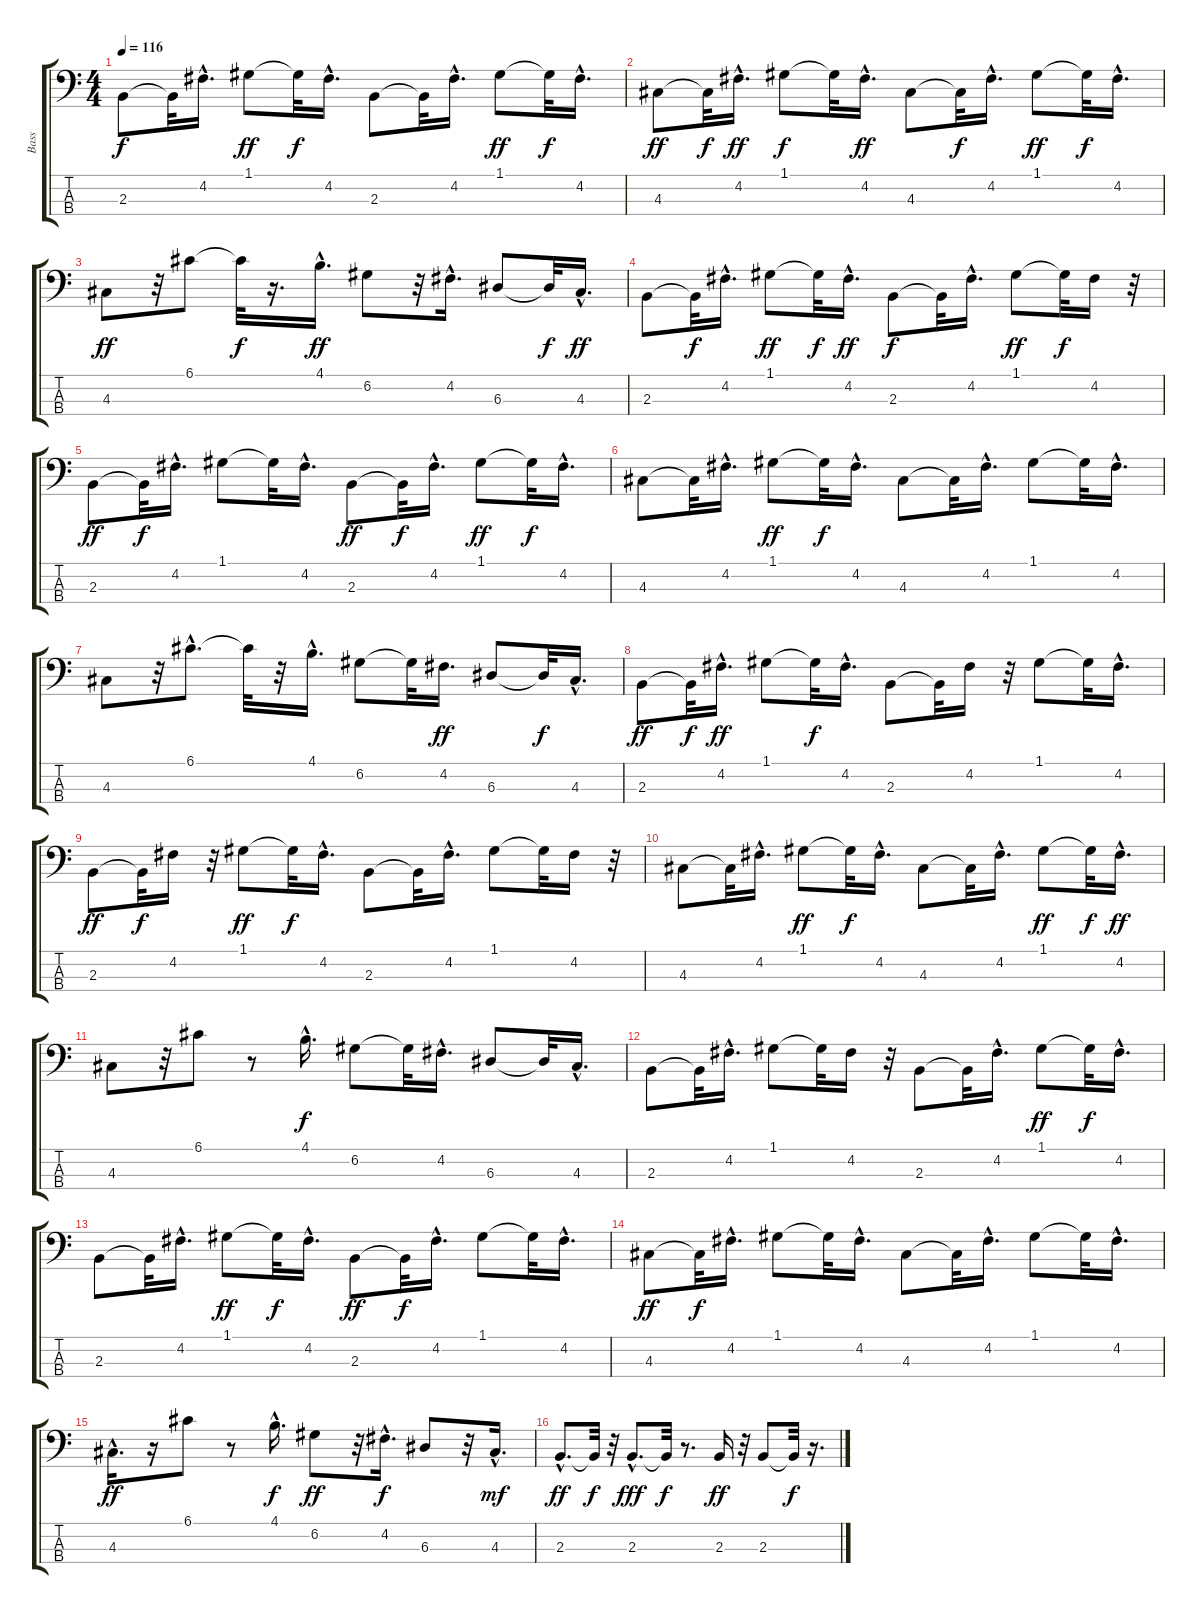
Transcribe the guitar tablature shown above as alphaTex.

\track ("Bass" "Bass") {instrument fretlessbass}
\staff {score tabs}
\tuning (G2 D2 A1 E1) {hide}
\ts (4 4)
\tempo 116
\clef f4
\ks c
2.3.8{dy f} 2.3{t}.32 4.2{hac}.16{d} 1.1.8{dy ff} 1.1{t}.32{dy f} 4.2{hac}.16{d} 2.3.8 2.3{t}.32 4.2{hac}.16{d} 1.1.8{dy ff} 1.1{t}.32{dy f} 4.2{hac}.16{d} |
4.3.8{dy ff} 4.3{t}.32{dy f} 4.2{hac}.16{d dy ff} 1.1.8{dy f} 1.1{t}.32 4.2{hac}.16{d dy ff} 4.3.8 4.3{t}.32{dy f} 4.2{hac}.16{d} 1.1.8{dy ff} 1.1{t}.32{dy f} 4.2{hac}.16{d} |
4.3.8{dy ff} r.32 6.1.8 6.1{t}.32{dy f} r.16{d} 4.1{hac}.16{d dy ff} 6.2.8 r.32 4.2{hac}.16{d} 6.3.8 6.3{t}.32{dy f} 4.3{hac}.16{d dy ff} |
2.3.8 2.3{t}.32{dy f} 4.2{hac}.16{d} 1.1.8{dy ff} 1.1{t}.32{dy f} 4.2{hac}.16{d dy ff} 2.3.8{dy f} 2.3{t}.32 4.2{hac}.16{d} 1.1.8{dy ff} 1.1{t}.32{dy f} 4.2.16 r.32 |
2.3.8{dy ff} 2.3{t}.32{dy f} 4.2{hac}.16{d} 1.1.8 1.1{t}.32 4.2{hac}.16{d} 2.3.8{dy ff} 2.3{t}.32{dy f} 4.2{hac}.16{d} 1.1.8{dy ff} 1.1{t}.32{dy f} 4.2{hac}.16{d} |
4.3.8 4.3{t}.32 4.2{hac}.16{d} 1.1.8{dy ff} 1.1{t}.32{dy f} 4.2{hac}.16{d} 4.3.8 4.3{t}.32 4.2{hac}.16{d} 1.1.8 1.1{t}.32 4.2{hac}.16{d} |
4.3.8 r.32 6.1{hac}.8{d} 6.1{t}.32 r.32 4.1{hac}.16{d} 6.2.8 6.2{t}.32 4.2.16{d dy ff} 6.3.8 6.3{t}.32{dy f} 4.3{hac}.16{d} |
2.3.8{dy ff} 2.3{t}.32{dy f} 4.2{hac}.16{d dy ff} 1.1.8 1.1{t}.32{dy f} 4.2{hac}.16{d} 2.3.8 2.3{t}.32 4.2.16 r.32 1.1.8 1.1{t}.32 4.2{hac}.16{d} |
2.3.8{dy ff} 2.3{t}.32{dy f} 4.2.16 r.32 1.1.8{dy ff} 1.1{t}.32{dy f} 4.2{hac}.16{d} 2.3.8 2.3{t}.32 4.2{hac}.16{d} 1.1.8 1.1{t}.32 4.2.16 r.32 |
4.3.8 4.3{t}.32 4.2{hac}.16{d} 1.1.8{dy ff} 1.1{t}.32{dy f} 4.2{hac}.16{d} 4.3.8 4.3{t}.32 4.2{hac}.16{d} 1.1.8{dy ff} 1.1{t}.32{dy f} 4.2{hac}.16{d dy ff} |
4.3.8 r.32 6.1.8 r.8 4.1{hac}.16{d dy f} 6.2.8 6.2{t}.32 4.2{hac}.16{d} 6.3.8 6.3{t}.32 4.3{hac}.16{d} |
2.3.8 2.3{t}.32 4.2{hac}.16{d} 1.1.8 1.1{t}.32 4.2.16 r.32 2.3.8 2.3{t}.32 4.2{hac}.16{d} 1.1.8{dy ff} 1.1{t}.32{dy f} 4.2{hac}.16{d} |
2.3.8 2.3{t}.32 4.2{hac}.16{d} 1.1.8{dy ff} 1.1{t}.32{dy f} 4.2{hac}.16{d} 2.3.8{dy ff} 2.3{t}.32{dy f} 4.2{hac}.16{d} 1.1.8 1.1{t}.32 4.2{hac}.16{d} |
4.3.8{dy ff} 4.3{t}.32{dy f} 4.2{hac}.16{d} 1.1.8 1.1{t}.32 4.2{hac}.16{d} 4.3.8 4.3{t}.32 4.2{hac}.16{d} 1.1.8 1.1{t}.32 4.2{hac}.16{d} |
4.3{hac}.16{d dy ff} r.16 6.1.8 r.8 4.1{hac}.16{d dy f} 6.2.8{dy ff} r.32 4.2{hac}.16{d dy f} 6.3.8 r.32 4.3{hac}.16{d dy mf} |
2.3{hac}.8{d dy ff} 2.3{t}.32{dy f} r.32 2.3{hac}.8{d dy fff} 2.3{t}.32{dy f} r.8{d} 2.3.16{dy ff} r.32 2.3.8 2.3{t}.32{dy f} r.16{d}
